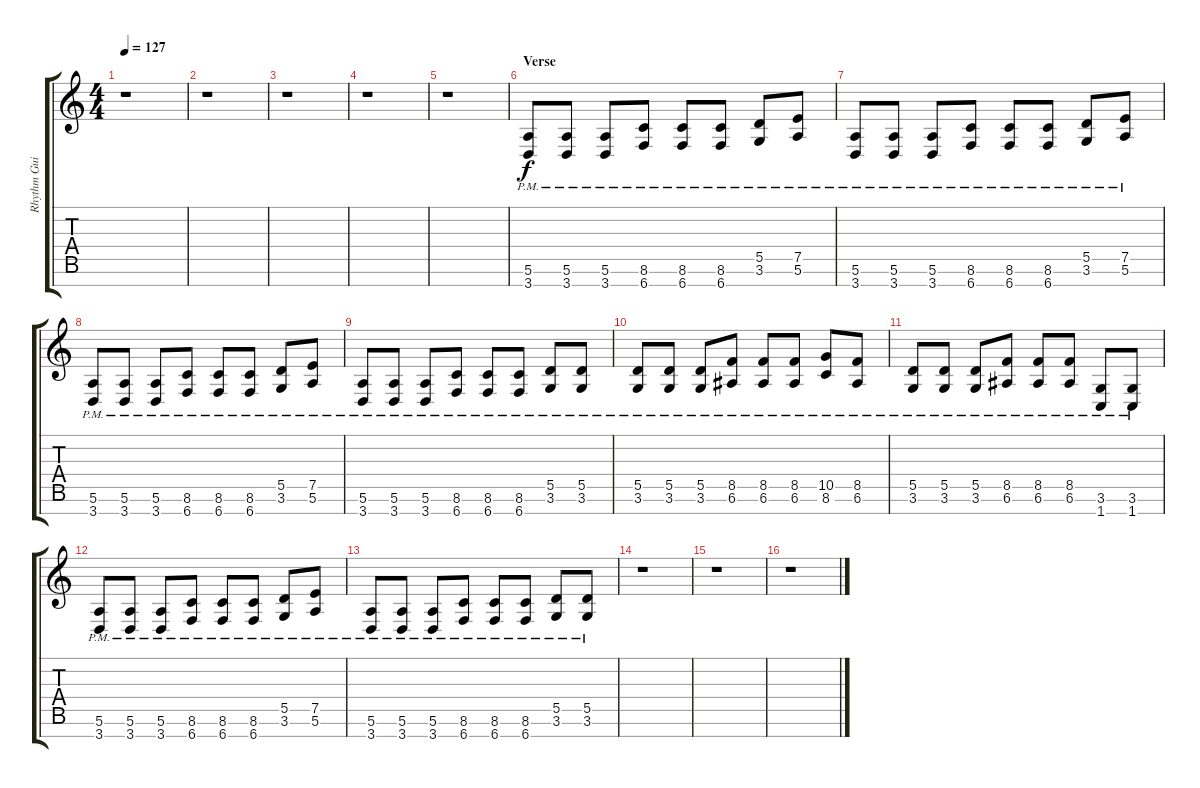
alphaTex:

\track ("Rhythm Guitar" "Rhythm Gui") {instrument distortionguitar}
\staff {score tabs}
\tuning (E4 B3 G3 D3 A2 E2 B1) {hide}
\ts (4 4)
\tempo 127
\clef g2
\ks c
r.1{dy f} |
r.1 |
r.1 |
r.1 |
r.1 |
\section ("" "Verse")
(5.6{pm} 3.7{pm}).8 (5.6{pm} 3.7{pm}).8 (5.6{pm} 3.7{pm}).8 (8.6{pm} 6.7{pm}).8 (8.6{pm} 6.7{pm}).8 (8.6{pm} 6.7{pm}).8 (5.5{pm} 3.6{pm}).8 (7.5{pm} 5.6{pm}).8 |
(5.6{pm} 3.7{pm}).8 (5.6{pm} 3.7{pm}).8 (5.6{pm} 3.7{pm}).8 (8.6{pm} 6.7{pm}).8 (8.6{pm} 6.7{pm}).8 (8.6{pm} 6.7{pm}).8 (5.5{pm} 3.6{pm}).8 (7.5{pm} 5.6{pm}).8 |
(5.6{pm} 3.7{pm}).8 (5.6{pm} 3.7{pm}).8 (5.6{pm} 3.7{pm}).8 (8.6{pm} 6.7{pm}).8 (8.6{pm} 6.7{pm}).8 (8.6{pm} 6.7{pm}).8 (5.5{pm} 3.6{pm}).8 (7.5{pm} 5.6{pm}).8 |
(5.6{pm} 3.7{pm}).8 (5.6{pm} 3.7{pm}).8 (5.6{pm} 3.7{pm}).8 (8.6{pm} 6.7{pm}).8 (8.6{pm} 6.7{pm}).8 (8.6{pm} 6.7{pm}).8 (5.5{pm} 3.6{pm}).8 (5.5{pm} 3.6{pm}).8 |
(5.5{pm} 3.6{pm}).8 (5.5{pm} 3.6{pm}).8 (5.5{pm} 3.6{pm}).8 (8.5{pm} 6.6{pm}).8 (8.5{pm} 6.6{pm}).8 (8.5{pm} 6.6{pm}).8 (10.5{pm} 8.6{pm}).8 (8.5{pm} 6.6{pm}).8 |
(5.5{pm} 3.6{pm}).8 (5.5{pm} 3.6{pm}).8 (5.5{pm} 3.6{pm}).8 (8.5{pm} 6.6{pm}).8 (8.5{pm} 6.6{pm}).8 (8.5{pm} 6.6{pm}).8 (3.6{pm} 1.7{pm}).8 (3.6{pm} 1.7{pm}).8 |
(5.6{pm} 3.7{pm}).8 (5.6{pm} 3.7{pm}).8 (5.6{pm} 3.7{pm}).8 (8.6{pm} 6.7{pm}).8 (8.6{pm} 6.7{pm}).8 (8.6{pm} 6.7{pm}).8 (5.5{pm} 3.6{pm}).8 (7.5{pm} 5.6{pm}).8 |
(5.6{pm} 3.7{pm}).8 (5.6{pm} 3.7{pm}).8 (5.6{pm} 3.7{pm}).8 (8.6{pm} 6.7{pm}).8 (8.6{pm} 6.7{pm}).8 (8.6{pm} 6.7{pm}).8 (5.5{pm} 3.6{pm}).8 (5.5{pm} 3.6{pm}).8 |
r.1 |
r.1 |
r.1
